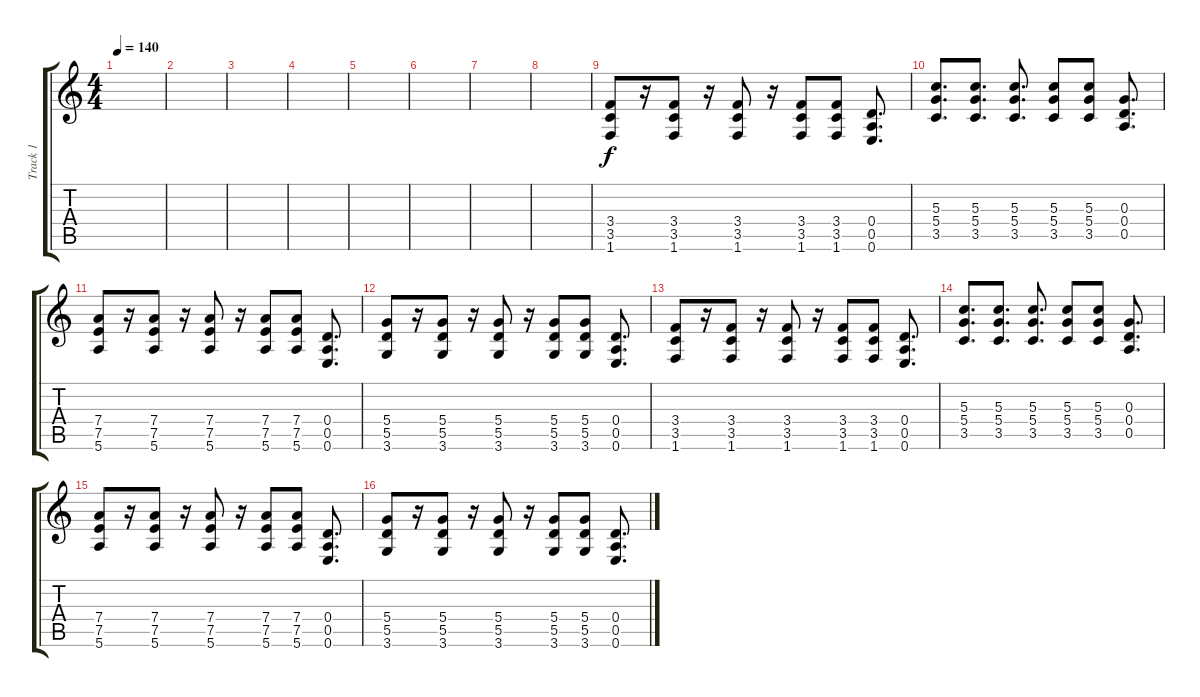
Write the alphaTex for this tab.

\track ("Track 1" "Track 1") {instrument distortionguitar}
\staff {score tabs}
\tuning (E4 B3 G3 D3 A2 E2) {hide}
\ts (4 4)
\tempo 140
\clef g2
\ks c
|
|
|
|
|
|
|
|
(3.4 3.5 1.6).8 r.16 (3.4 3.5 1.6).8 r.16 (3.4 3.5 1.6).8 r.16 (3.4 3.5 1.6).8 (3.4 3.5 1.6).8 (0.4 0.5 0.6).8{d} |
(5.3 5.4 3.5).8{d} (5.3 5.4 3.5).8{d} (5.3 5.4 3.5).8{d} (5.3 5.4 3.5).8 (5.3 5.4 3.5).8 (0.3 0.4 0.5).8{d} |
(7.4 7.5 5.6).8 r.16 (7.4 7.5 5.6).8 r.16 (7.4 7.5 5.6).8 r.16 (7.4 7.5 5.6).8 (7.4 7.5 5.6).8 (0.4 0.5 0.6).8{d} |
(5.4 5.5 3.6).8 r.16 (5.4 5.5 3.6).8 r.16 (5.4 5.5 3.6).8 r.16 (5.4 5.5 3.6).8 (5.4 5.5 3.6).8 (0.4 0.5 0.6).8{d} |
(3.4 3.5 1.6).8 r.16 (3.4 3.5 1.6).8 r.16 (3.4 3.5 1.6).8 r.16 (3.4 3.5 1.6).8 (3.4 3.5 1.6).8 (0.4 0.5 0.6).8{d} |
(5.3 5.4 3.5).8{d} (5.3 5.4 3.5).8{d} (5.3 5.4 3.5).8{d} (5.3 5.4 3.5).8 (5.3 5.4 3.5).8 (0.3 0.4 0.5).8{d} |
(7.4 7.5 5.6).8 r.16 (7.4 7.5 5.6).8 r.16 (7.4 7.5 5.6).8 r.16 (7.4 7.5 5.6).8 (7.4 7.5 5.6).8 (0.4 0.5 0.6).8{d} |
(5.4 5.5 3.6).8 r.16 (5.4 5.5 3.6).8 r.16 (5.4 5.5 3.6).8 r.16 (5.4 5.5 3.6).8 (5.4 5.5 3.6).8 (0.4 0.5 0.6).8{d}
